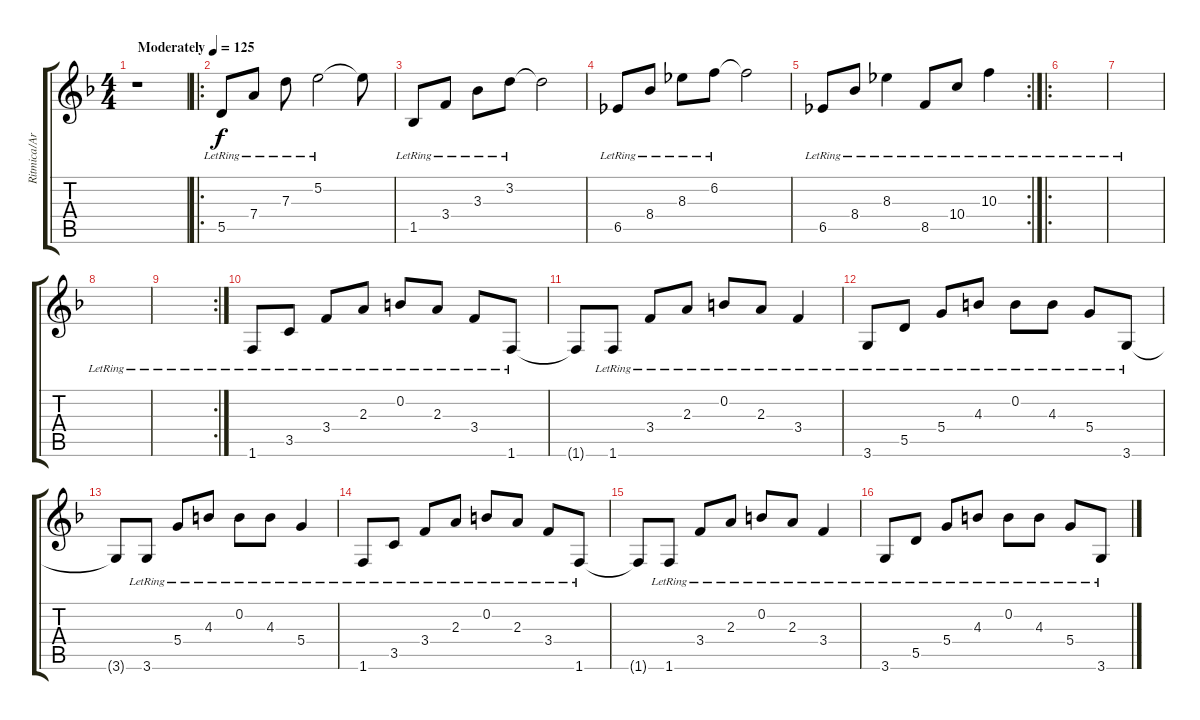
\track ("Ritmica/Arpegio" "Ritmica/Ar") {instrument acousticguitarsteel}
\staff {score tabs}
\tuning (E4 B3 G3 D3 A2 E2) {hide}
\ts (4 4)
\tempo (125 "Moderately")
\clef g2
\ks f
r.1{dy f instrument acousticguitarsteel} |
\ro
5.5{lr}.8 7.4{lr}.8 7.3{lr}.8 5.2{lr}.2 5.2{t}.8 |
1.5{lr}.8 3.4{lr}.8 3.3{lr}.8 3.2{lr}.8 3.2{t}.2 |
6.5{lr}.8 8.4{lr}.8 8.3{lr}.8 6.2{lr}.8 6.2{t}.2 |
\rc 2
6.5{lr}.8 8.4{lr}.8 8.3{lr}.4 8.5{lr}.8 10.4{lr}.8 10.3{lr}.4 |
\ro
|
|
|
\rc 2
|
1.6{lr}.8 3.5{lr}.8 3.4{lr}.8 2.3{lr}.8 0.2{lr}.8 2.3{lr}.8 3.4{lr}.8 1.6{lr}.8 |
1.6{t}.8 1.6{lr}.8 3.4{lr}.8 2.3{lr}.8 0.2{lr}.8 2.3{lr}.8 3.4{lr}.4 |
3.6{lr}.8 5.5{lr}.8 5.4{lr}.8 4.3{lr}.8 0.2{lr}.8 4.3{lr}.8 5.4{lr}.8 3.6{lr}.8 |
3.6{t}.8 3.6{lr}.8 5.4{lr}.8 4.3{lr}.8 0.2{lr}.8 4.3{lr}.8 5.4{lr}.4 |
1.6{lr}.8 3.5{lr}.8 3.4{lr}.8 2.3{lr}.8 0.2{lr}.8 2.3{lr}.8 3.4{lr}.8 1.6{lr}.8 |
1.6{t}.8 1.6{lr}.8 3.4{lr}.8 2.3{lr}.8 0.2{lr}.8 2.3{lr}.8 3.4{lr}.4 |
3.6{lr}.8 5.5{lr}.8 5.4{lr}.8 4.3{lr}.8 0.2{lr}.8 4.3{lr}.8 5.4{lr}.8 3.6{lr}.8
